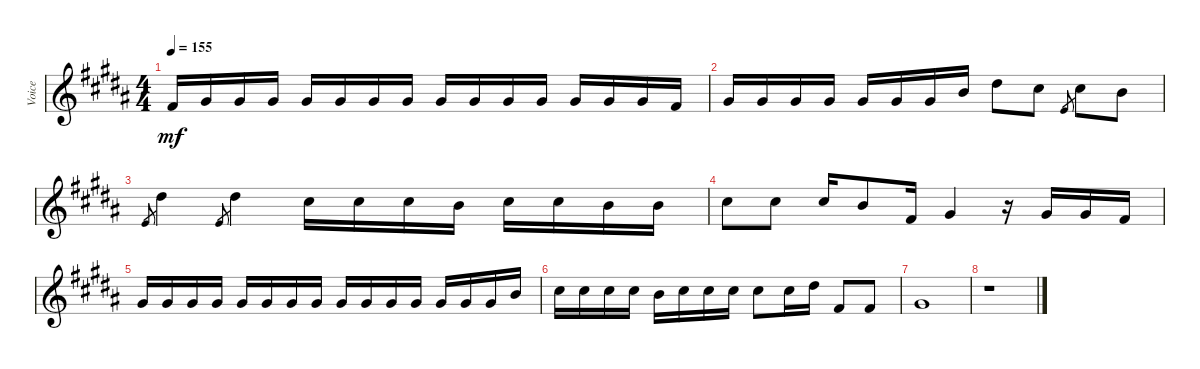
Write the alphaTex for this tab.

\track ("Voice" "Voice") {instrument drawbarorgan}
\staff {score}
\tuning (E4 B3 G3 D3 A2 E2 B1) {hide}
\ts (4 4)
\tempo 155
\clef g2
\ks b
2.1.16{dy mf} 4.1.16 4.1.16 4.1.16 4.1.16 4.1.16 4.1.16 4.1.16 4.1.16 4.1.16 4.1.16 4.1.16 4.1.16 4.1.16 4.1.16 2.1.16 |
4.1.16 4.1.16 4.1.16 4.1.16 4.1.16 4.1.16 4.1.16 7.1.16 11.1.8 9.1.8 0.1.8{gr} 9.1.8 7.1.8 |
0.1.8{gr} 11.1.4 0.1.8{gr} 11.1.4 9.1.16 9.1.16 9.1.16 7.1.16 9.1.16 9.1.16 7.1.16 7.1.16 |
9.1.8 9.1.8 9.1.16 7.1.8 2.1.16 4.1.4 r.16 4.1.16 4.1.16 2.1.16 |
4.1.16 4.1.16 4.1.16 4.1.16 4.1.16 4.1.16 4.1.16 4.1.16 4.1.16 4.1.16 4.1.16 4.1.16 4.1.16 4.1.16 4.1.16 7.1.16 |
9.1.16 9.1.16 9.1.16 9.1.16 7.1.16 9.1.16 9.1.16 9.1.16 9.1.8 9.1.16 11.1.16 2.1.8 2.1.8 |
4.1.1 |
r.1
